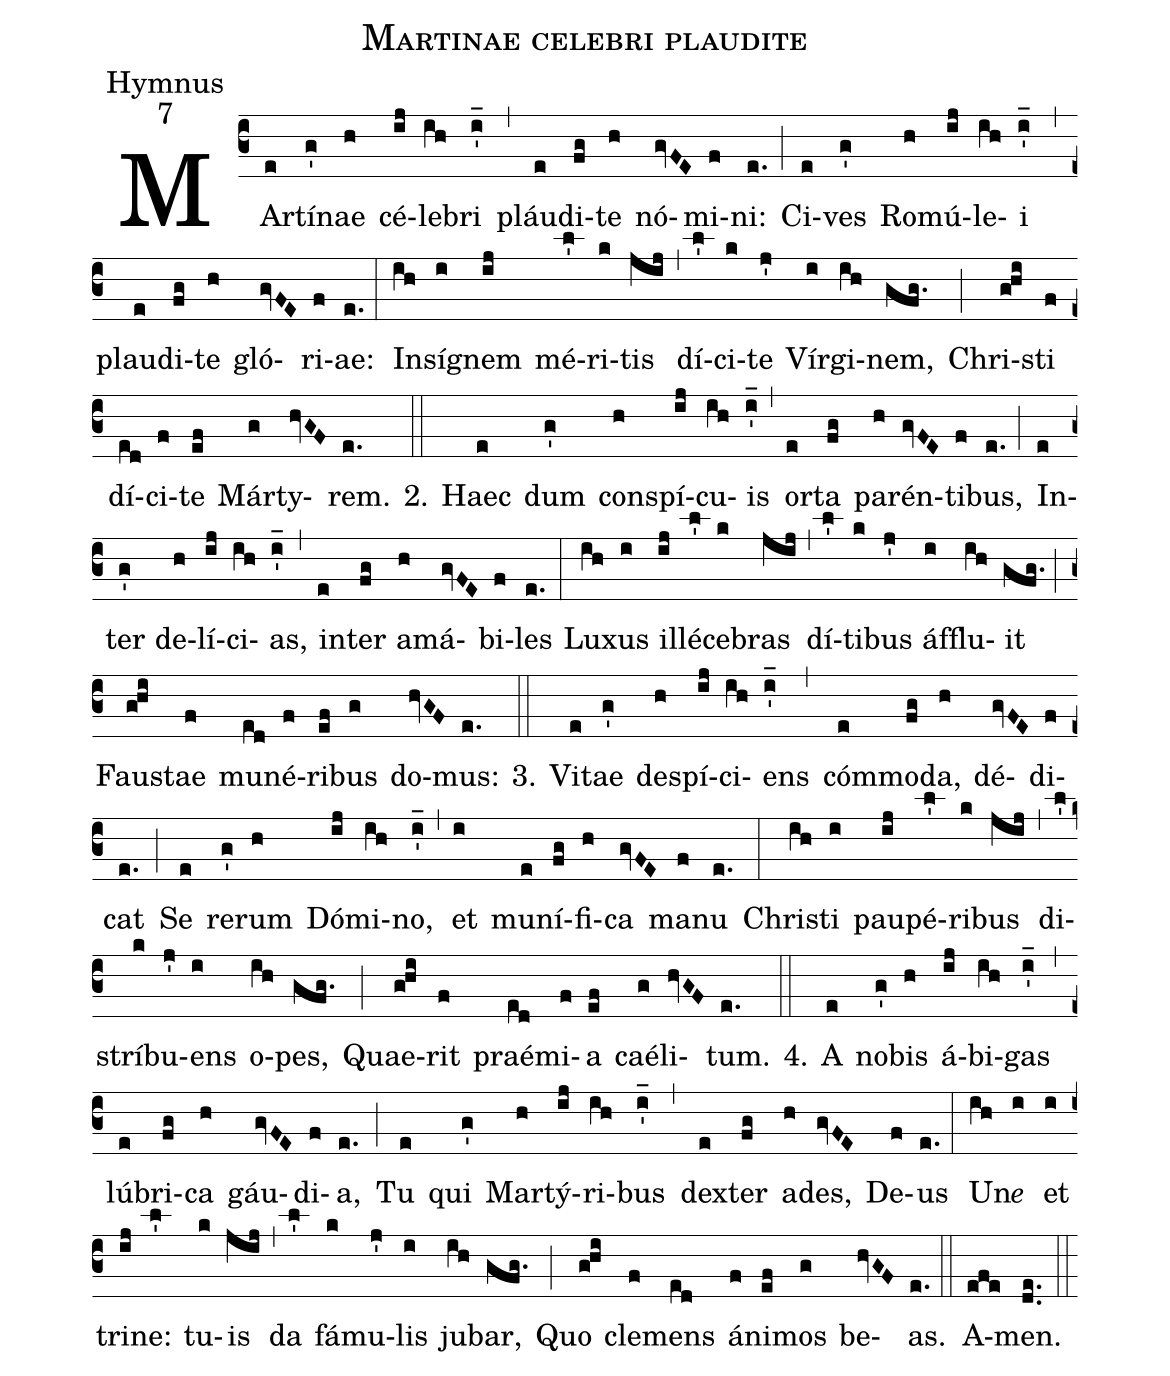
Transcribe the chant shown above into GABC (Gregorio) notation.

name:Martinae celebri plaudite;
office-part:Hymnus;
mode:7;
%%
(c3) MAr(e)tí(g')nae(h) cé(ij)le(ih)bri(i'_) (,) pláu(e)di(fg)te(h) nó(gvFE)mi(f)ni:(e.) (;) Ci(e)ves(g') Ro(h)mú(ij)le(ih)i(i'_) (,) plau(e)di(fg)te(h) gló(gvFE)ri(f)ae:(e.) (:) In(ih)sí(i)gnem(ij) mé(l')ri(k)tis(jij) (,) dí(l')ci(k)te(j') Vír(i)gi(ih)nem,(gfg.) (;) Chri(g!hi)sti(f) dí(ed)ci(f)te(ef) Már(g)ty(hvGF)rem.(e.) 2.(::) Haec(e) dum(g') con(h)spí(ij)cu(ih)is(i'_) (,) or(e)ta(fg) pa(h)rén(gvFE)ti(f)bus,(e.) (;) In(e)ter(g') de(h)lí(ij)ci(ih)as,(i'_) (,) in(e)ter(fg) a(h)má(gvFE)bi(f)les(e.) (:) Lu(ih)xus(i) il(ij)lé(l')ce(k)bras(jij) (,) dí(l')ti(k)bus(j') áf(i)flu(ih)it(gfg.) (;) Fau(g!hi)stae(f) mu(ed)né(f)ri(ef)bus(g) do(hvGF)mus:(e.) 3.(::) Vi(e)tae(g') de(h)spí(ij)ci(ih)ens(i'_) (,) cóm(e)mo(fg)da,(h) dé(gvFE)di(f)cat(e.) (;) Se(e) re(g')rum(h) Dó(ij)mi(ih)no,(i'_) (,) et(i) mu(e)ní(fg)fi(h)ca(gvFE) ma(f)nu(e.) (:) Chri(ih)sti(i) pau(ij)pé(l')ri(k)bus(jij) (,) di(l')strí(k)bu(j')ens(i) o(ih)pes,(gfg.) (;) Quae(g!hi)rit(f) praé(ed)mi(f)a(ef) caé(g)li(hvGF)tum.(e.) 4.(::) A(e) no(g')bis(h) á(ij)bi(ih)gas(i'_) (,) lú(e)bri(fg)ca(h) gáu(gvFE)di(f)a,(e.) (;) Tu(e) qui(g') Mar(h)tý(ij)ri(ih)bus(i'_) (,) dex(e)ter(fg) a(h)des,(gvFE) De(f)us(e.) (:) U(ih)n<i>e</i>(i) et(i) tri(ij)ne:(l') tu(k)is(jij) (,) da(l') fá(k)mu(j')lis(i) ju(ih)bar,(gfg.) (;) Quo(g!hi) cle(f)mens(ed) á(f)ni(ef)mos(g) be(hvGF)as.(e.) (::) A(efe)men.(de..) (::)
